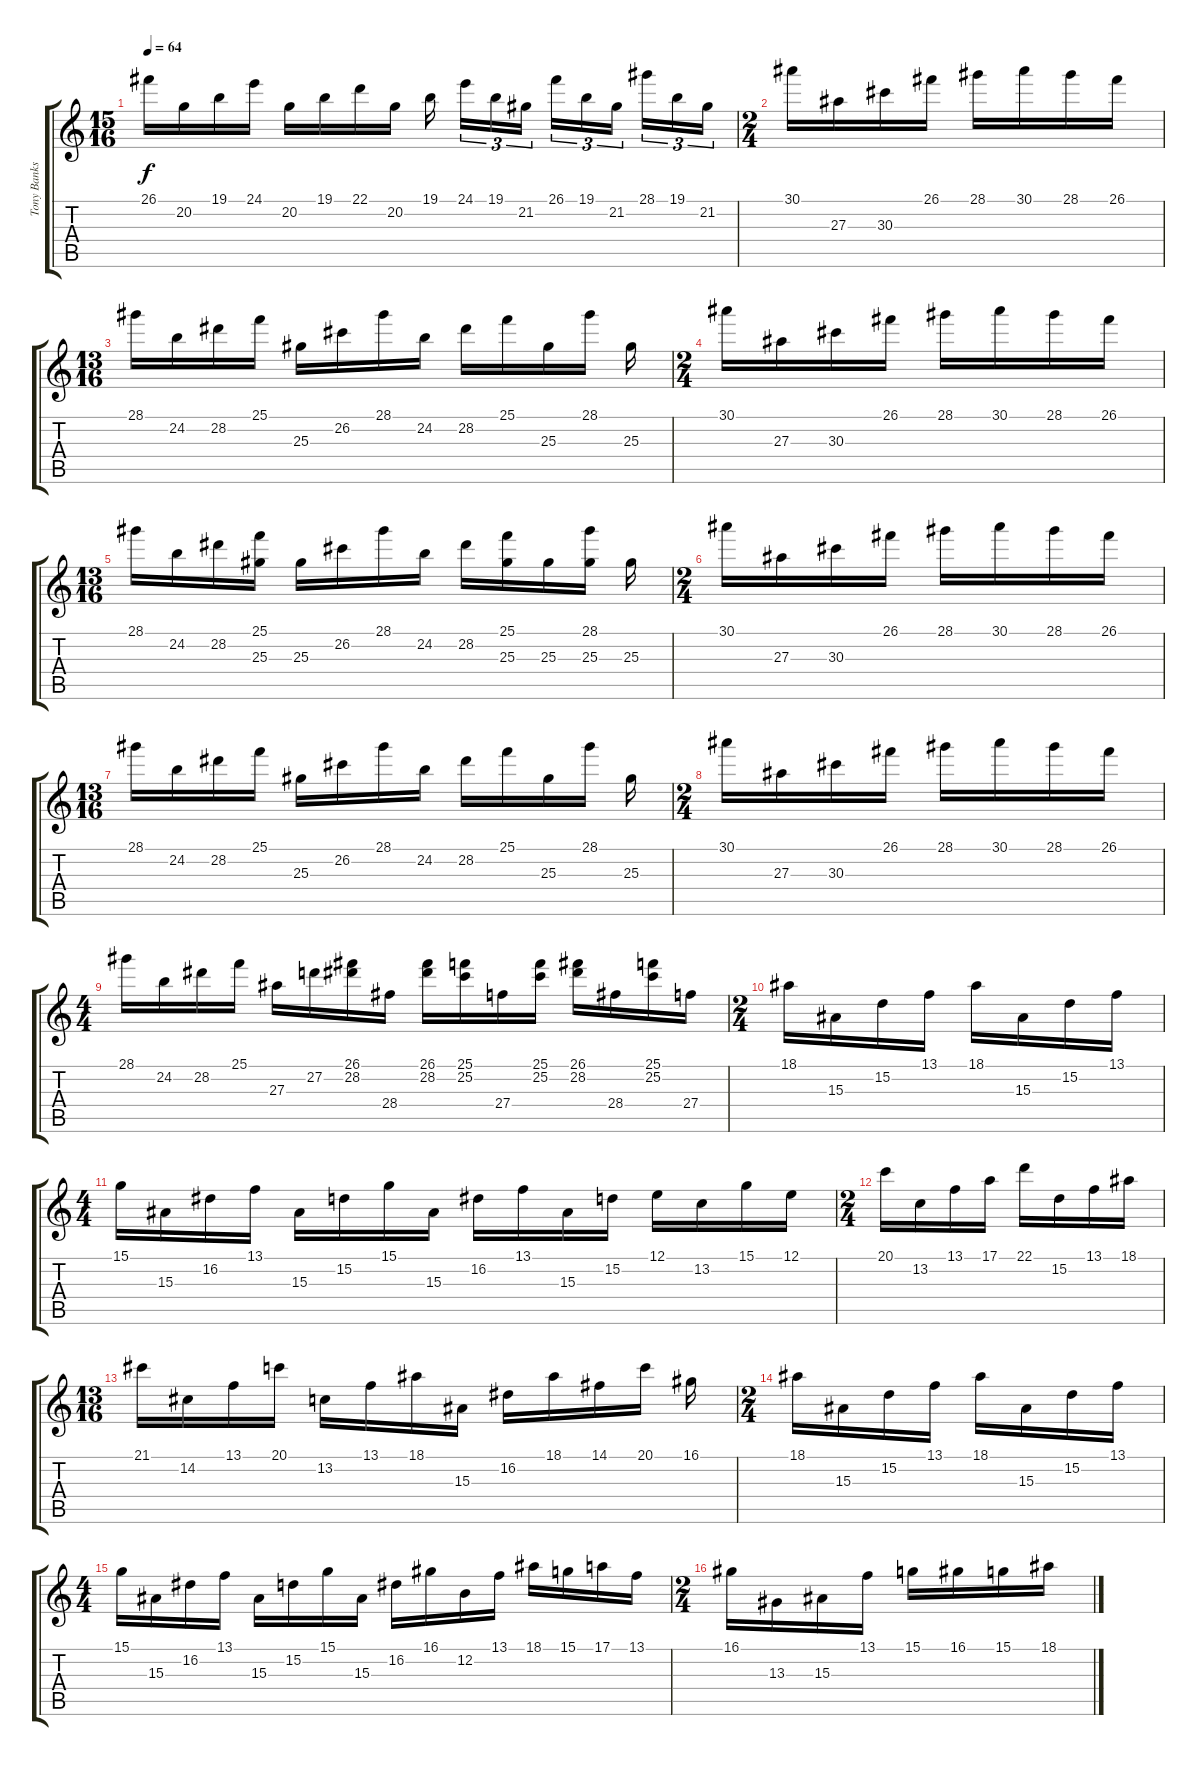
\track ("Tony Banks (piano right hand)" "Tony Banks") {instrument acousticgrandpiano}
\staff {score tabs}
\tuning (E4 B3 G3 D3 A2 E2) {hide}
\ts (15 16)
\tempo 64
\clef g2
\ks c
26.1.16{dy f} 20.2.16 19.1.16 24.1.16 20.2.16 19.1.16 22.1.16 20.2.16 19.1.16 24.1.16{tu (3 2)} 19.1.16{tu (3 2)} 21.2.16{tu (3 2)} 26.1.16{tu (3 2)} 19.1.16{tu (3 2)} 21.2.16{tu (3 2)} 28.1.16{tu (3 2)} 19.1.16{tu (3 2)} 21.2.16{tu (3 2)} |
\ts (2 4)
30.1.16 27.3.16 30.3.16 26.1.16 28.1.16 30.1.16 28.1.16 26.1.16 |
\ts (13 16)
28.1.16 24.2.16 28.2.16 25.1.16 25.3.16 26.2.16 28.1.16 24.2.16 28.2.16 25.1.16 25.3.16 28.1.16 25.3.16 |
\ts (2 4)
30.1.16 27.3.16 30.3.16 26.1.16 28.1.16 30.1.16 28.1.16 26.1.16 |
\ts (13 16)
28.1.16 24.2.16 28.2.16 (25.1 25.3).16 25.3.16 26.2.16 28.1.16 24.2.16 28.2.16 (25.1 25.3).16 25.3.16 (28.1 25.3).16 25.3.16 |
\ts (2 4)
30.1.16 27.3.16 30.3.16 26.1.16 28.1.16 30.1.16 28.1.16 26.1.16 |
\ts (13 16)
28.1.16 24.2.16 28.2.16 25.1.16 25.3.16 26.2.16 28.1.16 24.2.16 28.2.16 25.1.16 25.3.16 28.1.16 25.3.16 |
\ts (2 4)
30.1.16 27.3.16 30.3.16 26.1.16 28.1.16 30.1.16 28.1.16 26.1.16 |
\ts (4 4)
28.1.16 24.2.16 28.2.16 25.1.16 27.3.16 27.2.16 (26.1 28.2).16 28.4.16 (26.1 28.2).16 (25.1 25.2).16 27.4.16 (25.1 25.2).16 (26.1 28.2).16 28.4.16 (25.1 25.2).16 27.4.16 |
\ts (2 4)
18.1.16 15.3.16 15.2.16 13.1.16 18.1.16 15.3.16 15.2.16 13.1.16 |
\ts (4 4)
15.1.16 15.3.16 16.2.16 13.1.16 15.3.16 15.2.16 15.1.16 15.3.16 16.2.16 13.1.16 15.3.16 15.2.16 12.1.16 13.2.16 15.1.16 12.1.16 |
\ts (2 4)
20.1.16 13.2.16 13.1.16 17.1.16 22.1.16 15.2.16 13.1.16 18.1.16 |
\ts (13 16)
21.1.16 14.2.16 13.1.16 20.1.16 13.2.16 13.1.16 18.1.16 15.3.16 16.2.16 18.1.16 14.1.16 20.1.16 16.1.16 |
\ts (2 4)
18.1.16 15.3.16 15.2.16 13.1.16 18.1.16 15.3.16 15.2.16 13.1.16 |
\ts (4 4)
15.1.16 15.3.16 16.2.16 13.1.16 15.3.16 15.2.16 15.1.16 15.3.16 16.2.16 16.1.16 12.2.16 13.1.16 18.1.16 15.1.16 17.1.16 13.1.16 |
\ts (2 4)
16.1.16 13.3.16 15.3.16 13.1.16 15.1.16 16.1.16 15.1.16 18.1.16
